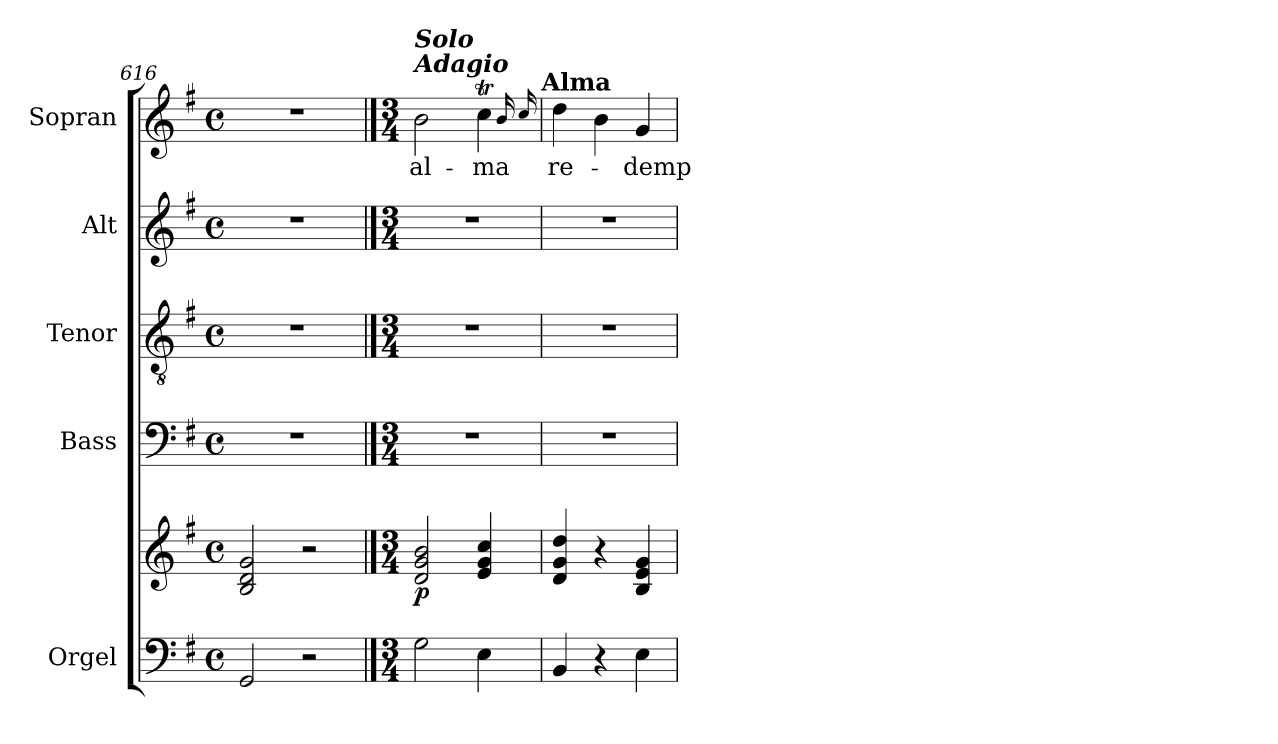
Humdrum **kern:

**kern	**kern	**dynam	**kern	**kern	**kern	**kern	**text
*part5	*part5	*part5	*part4	*part3	*part2	*part1	*part1
*staff6	*staff5	*staff5/6	*staff4	*staff3	*staff2	*staff1	*staff1
*I"Orgel	*	*	*I"Bass	*I"Tenor	*I"Alt	*I"Sopran	*
*I'Org.	*	*	*I'B.	*I'T.	*I'A.	*I'S.	*
*clefF4	*clefG2	*	*clefF4	*clefGv2	*clefG2	*clefG2	*
*k[f#]	*k[f#]	*	*k[f#]	*k[f#]	*k[f#]	*k[f#]	*
*G:	*G:	*	*G:	*G:	*G:	*G:	*
*M4/4	*M4/4	*	*M4/4	*M4/4	*M4/4	*M4/4	*
*met(c)	*met(c)	*	*met(c)	*met(c)	*met(c)	*met(c)	*
=616	=616	=616	=616	=616	=616	=616	=616
2GG/	2B/ 2d/ 2g/	.	1r	1r	1r	1r	.
2r	2r	.	.	.	.	.	.
!!LO:LB:g=z
==617	==617	==617	==617	==617	==617	==617	==617
*M3/4	*M3/4	*	*M3/4	*M3/4	*M3/4	*M3/4	*
!	!	!	!	!	!	!LO:TX:a:Bi:t=Adagio	!
!	!	!	!	!	!	!LO:TX:a:Bi:t=Solo	!
!	!	!LO:DY:b	!	!	!	!	!LO:LY:b
2G\	2d/ 2g/ 2b/	p	2.r	2.r	2.r	2b\	al-
!	!	!	!	!	!	!	!LO:LY:b
4E\	4e/ 4g/ 4cc/	.	.	.	.	4ccT\	-ma
.	.	.	.	.	.	16qqb/	.
.	.	.	.	.	.	16qqcc/	.
!	!	!	!	!	!	!LO:TX:a:B:t=Alma	!
=618	=618	=618	=618	=618	=618	=618	=618
!	!	!	!	!	!	!	!LO:LY:b
4BB/	4d/ 4g/ 4dd/	.	2.r	2.r	2.r	4dd\	re-
4r	4r	.	.	.	.	4b\	.
!	!	!	!	!	!	!	!LO:LY:b
4E\	4B/ 4e/ 4g/	.	.	.	.	4g/	-demp-
=	=	=	=	=	=	=	=
*-	*-	*-	*-	*-	*-	*-	*-
